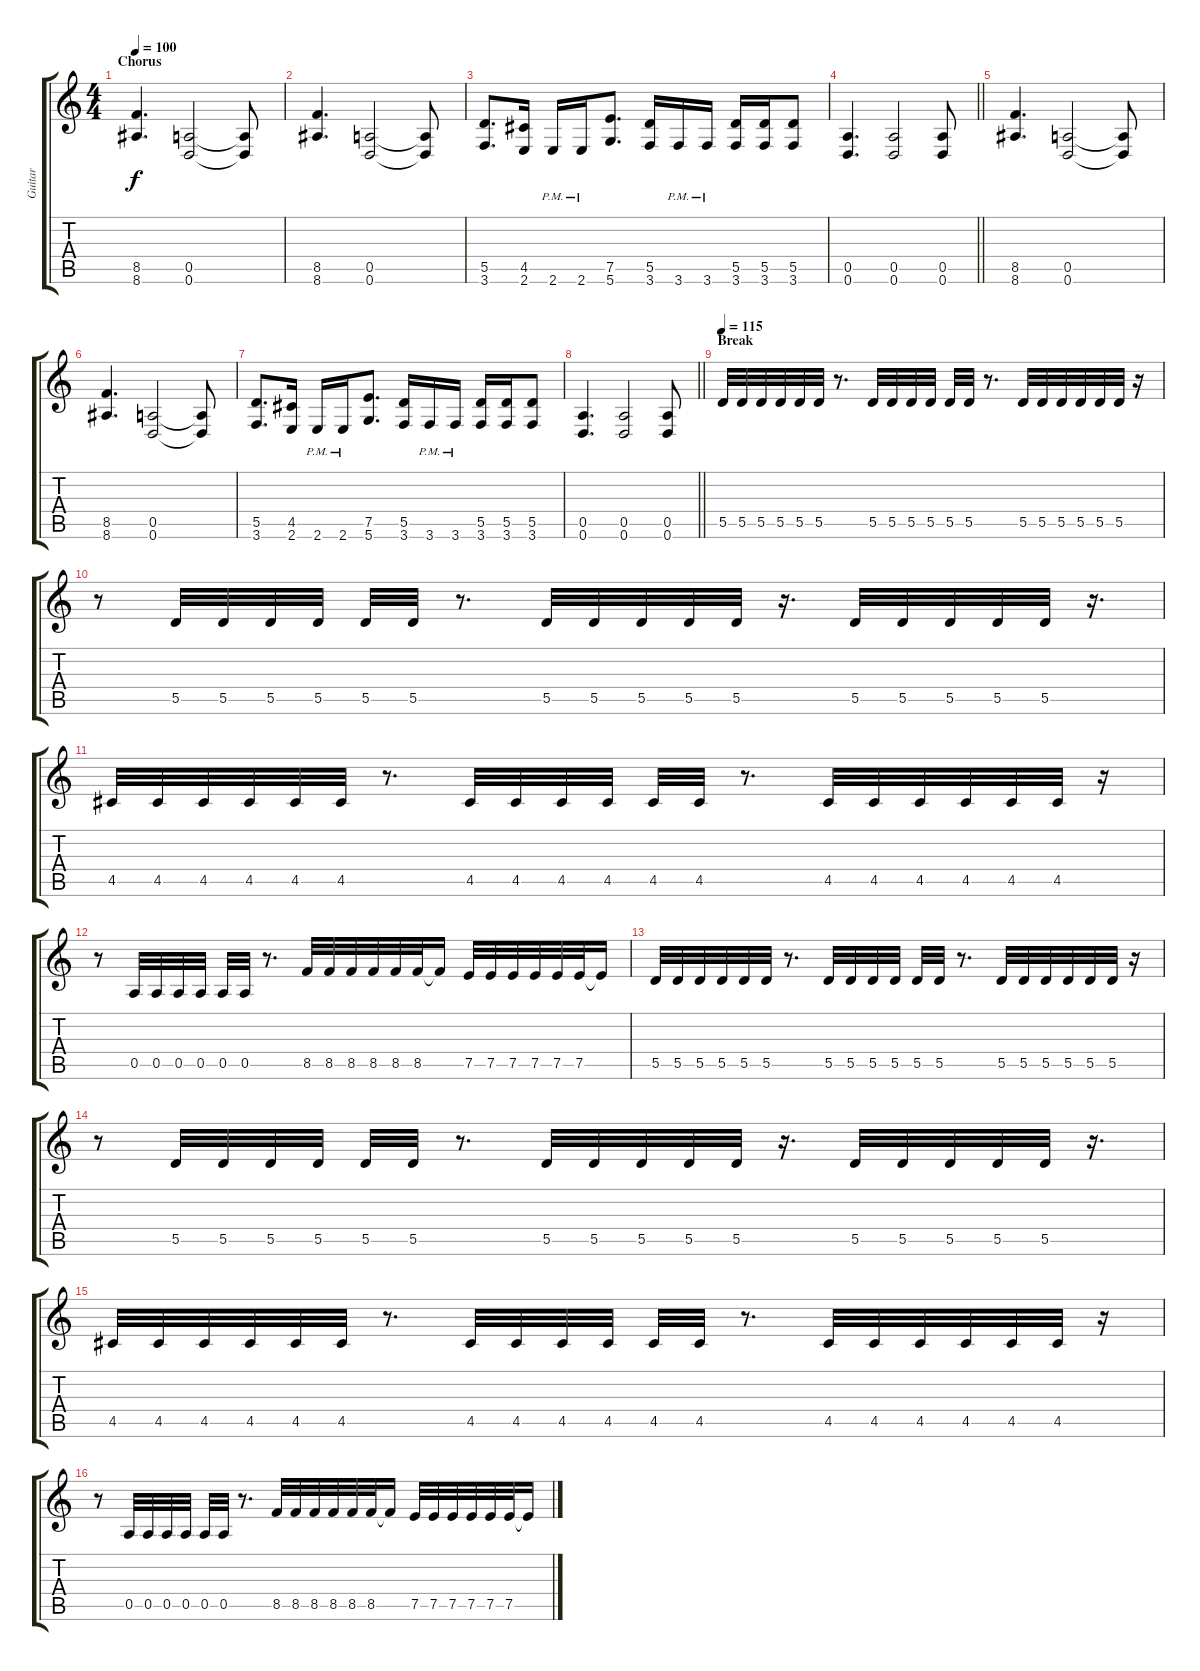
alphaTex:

\track ("Guitar" "Guitar") {instrument overdrivenguitar}
\staff {score tabs}
\tuning (E4 B3 G3 D3 A2 D2) {hide}
\ts (4 4)
\section ("" "Chorus")
\tempo 100
\clef g2
\ks c
(8.5 8.6).4{d dy f volume 12} (0.5 0.6).2 (0.5{t} 0.6{t}).8 |
(8.5 8.6).4{d} (0.5 0.6).2 (0.5{t} 0.6{t}).8 |
(5.5 3.6).8{d} (4.5 2.6).16 2.6{pm}.16 2.6{pm}.16 (7.5 5.6).8{d} (5.5 3.6).16 3.6{pm}.16 3.6{pm}.16 (5.5 3.6).16 (5.5 3.6).16 (5.5 3.6).8 |
\barLineRight lightlight
(0.5 0.6).4{d} (0.5 0.6).2 (0.5 0.6).8 |
(8.5 8.6).4{d} (0.5 0.6).2 (0.5{t} 0.6{t}).8 |
(8.5 8.6).4{d} (0.5 0.6).2 (0.5{t} 0.6{t}).8 |
(5.5 3.6).8{d} (4.5 2.6).16 2.6{pm}.16 2.6{pm}.16 (7.5 5.6).8{d} (5.5 3.6).16 3.6{pm}.16 3.6{pm}.16 (5.5 3.6).16 (5.5 3.6).16 (5.5 3.6).8 |
\barLineRight lightlight
(0.5 0.6).4{d} (0.5 0.6).2 (0.5 0.6).8 |
\section ("" "Break")
\tempo 115
5.5.32{volume 15} 5.5.32 5.5.32 5.5.32 5.5.32 5.5.32 r.8{d} 5.5.32 5.5.32 5.5.32 5.5.32 5.5.32 5.5.32 r.8{d} 5.5.32 5.5.32 5.5.32 5.5.32 5.5.32 5.5.32 r.16 |
r.8 5.5.32 5.5.32 5.5.32 5.5.32 5.5.32 5.5.32 r.8{d} 5.5.32 5.5.32 5.5.32 5.5.32 5.5.32 r.16{d} 5.5.32 5.5.32 5.5.32 5.5.32 5.5.32 r.16{d} |
4.5.32 4.5.32 4.5.32 4.5.32 4.5.32 4.5.32 r.8{d} 4.5.32 4.5.32 4.5.32 4.5.32 4.5.32 4.5.32 r.8{d} 4.5.32 4.5.32 4.5.32 4.5.32 4.5.32 4.5.32 r.16 |
r.8 0.5.32 0.5.32 0.5.32 0.5.32 0.5.32 0.5.32 r.8{d} 8.5.32 8.5.32 8.5.32 8.5.32 8.5.32 8.5.32 8.5{t}.16 7.5.32 7.5.32 7.5.32 7.5.32 7.5.32 7.5.32 7.5{t}.16 |
5.5.32 5.5.32 5.5.32 5.5.32 5.5.32 5.5.32 r.8{d} 5.5.32 5.5.32 5.5.32 5.5.32 5.5.32 5.5.32 r.8{d} 5.5.32 5.5.32 5.5.32 5.5.32 5.5.32 5.5.32 r.16 |
r.8 5.5.32 5.5.32 5.5.32 5.5.32 5.5.32 5.5.32 r.8{d} 5.5.32 5.5.32 5.5.32 5.5.32 5.5.32 r.16{d} 5.5.32 5.5.32 5.5.32 5.5.32 5.5.32 r.16{d} |
4.5.32 4.5.32 4.5.32 4.5.32 4.5.32 4.5.32 r.8{d} 4.5.32 4.5.32 4.5.32 4.5.32 4.5.32 4.5.32 r.8{d} 4.5.32 4.5.32 4.5.32 4.5.32 4.5.32 4.5.32 r.16 |
r.8 0.5.32 0.5.32 0.5.32 0.5.32 0.5.32 0.5.32 r.8{d} 8.5.32 8.5.32 8.5.32 8.5.32 8.5.32 8.5.32 8.5{t}.16 7.5.32 7.5.32 7.5.32 7.5.32 7.5.32 7.5.32 7.5{t}.16
